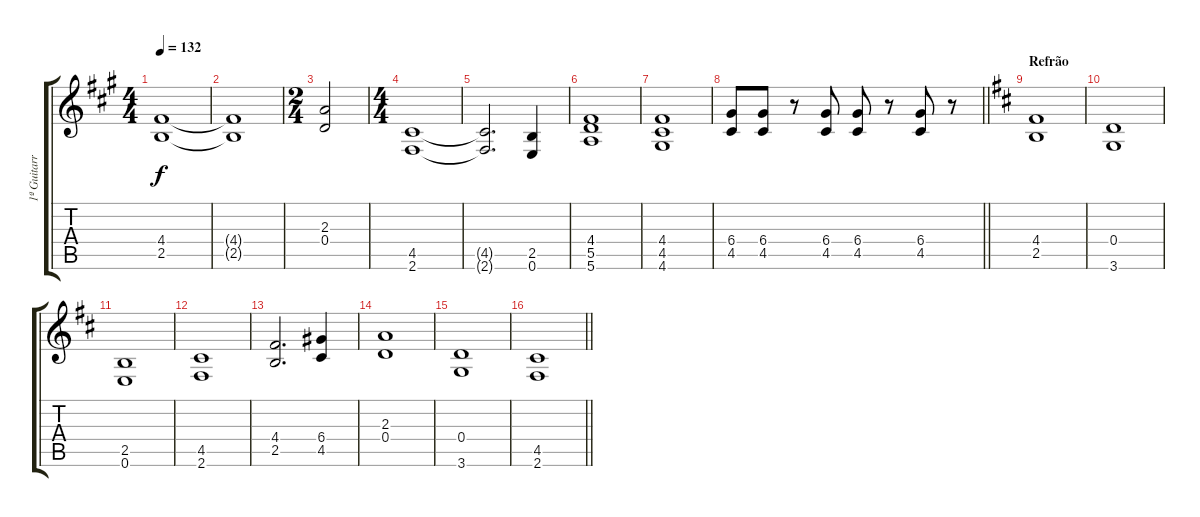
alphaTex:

\track ("1ª Guitarra" "1ª Guitarr") {instrument distortionguitar}
\staff {score tabs}
\tuning (E4 B3 G3 D3 A2 E2) {hide}
\ts (4 4)
\tempo 132
\clef g2
\ks f#minor
(4.4 2.5).1{dy f} |
(4.4{t} 2.5{t}).1 |
\ts (2 4)
(2.3 0.4).2 |
\ts (4 4)
(4.5 2.6).1 |
(4.5{t} 2.6{t}).2{d} (2.5 0.6).4 |
(4.4 5.5 5.6).1 |
(4.4 4.5 4.6).1 |
\barLineRight lightlight
(6.4 4.5).8 (6.4 4.5).8 r.8 (6.4 4.5).8 (6.4 4.5).8 r.8 (6.4 4.5).8 r.8 |
\section ("" "Refrão")
\ks bminor
(4.4 2.5).1 |
(0.4 3.6).1 |
(2.5 0.6).1 |
(4.5 2.6).1 |
(4.4 2.5).2{d} (6.4 4.5).4 |
(2.3 0.4).1 |
(0.4 3.6).1 |
\barLineRight lightlight
(4.5 2.6).1
